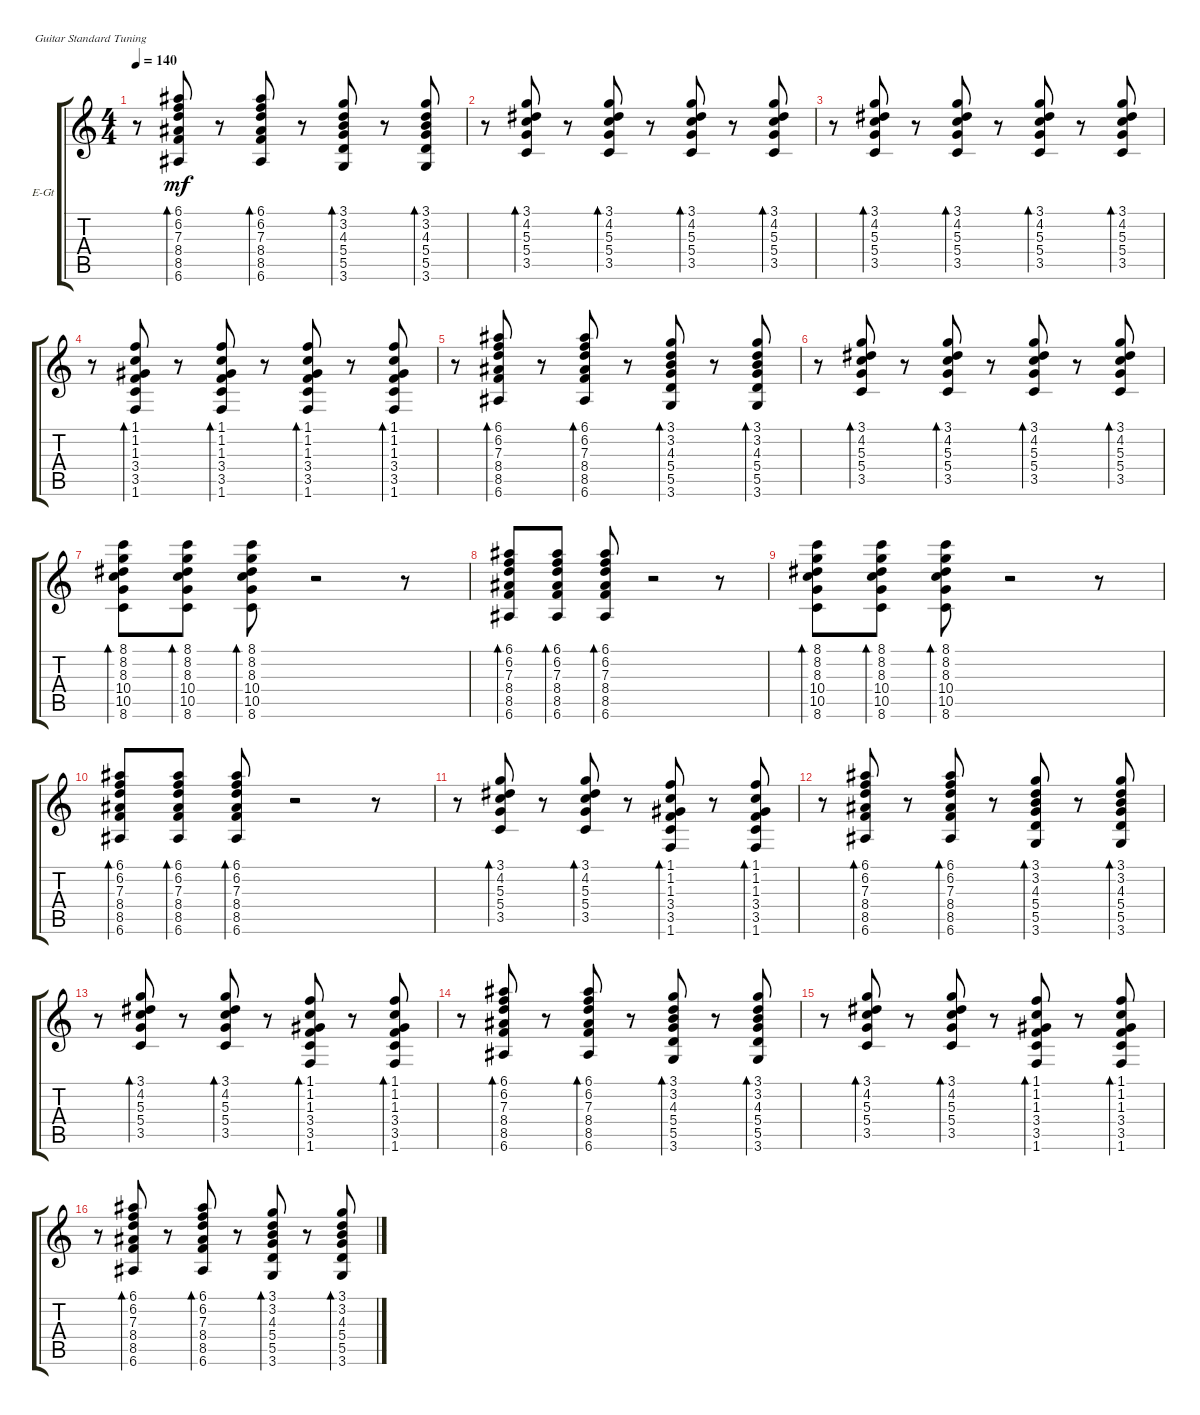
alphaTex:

\defaultSystemsLayout 4
\bracketExtendMode groupsimilarinstruments
\firstSystemTrackNameOrientation horizontal
\otherSystemsTrackNameOrientation horizontal
\track ("Electric Guitar" "E-Gt") {instrument electricguitarclean}
\staff {score tabs}
\tuning (E4 B3 G3 D3 A2 E2)
\ts (4 4)
\tempo 140
\clef g2
\ks c
r.8{dy mf} (6.6 8.5 8.4 7.3 6.2 6.1).8{bd 30} r.8 (6.6 8.5 8.4 7.3 6.2 6.1).8{bd 30} r.8 (3.6 5.5 5.4 4.3 3.2 3.1).8{bd 30} r.8 (3.6 5.5 5.4 4.3 3.2 3.1).8{bd 30} |
r.8 (3.5 5.4 5.3 4.2 3.1).8{bd 30} r.8 (3.5 5.4 5.3 4.2 3.1).8{bd 30} r.8 (3.5 5.4 5.3 4.2 3.1).8{bd 30} r.8 (3.5 5.4 5.3 4.2 3.1).8{bd 30} |
r.8 (3.5 5.4 5.3 4.2 3.1).8{bd 30} r.8 (3.5 5.4 5.3 4.2 3.1).8{bd 30} r.8 (3.5 5.4 5.3 4.2 3.1).8{bd 30} r.8 (3.5 5.4 5.3 4.2 3.1).8{bd 30} |
r.8 (1.6 3.5 3.4 1.3 1.2 1.1).8{bd 30} r.8 (1.6 3.5 3.4 1.3 1.2 1.1).8{bd 30} r.8 (1.6 3.5 3.4 1.3 1.2 1.1).8{bd 30} r.8 (1.6 3.5 3.4 1.3 1.2 1.1).8{bd 30} |
r.8 (6.6 8.5 8.4 7.3 6.2 6.1).8{bd 30} r.8 (6.6 8.5 8.4 7.3 6.2 6.1).8{bd 30} r.8 (3.6 5.5 5.4 4.3 3.2 3.1).8{bd 30} r.8 (3.6 5.5 5.4 4.3 3.2 3.1).8{bd 30} |
r.8 (3.5 5.4 5.3 4.2 3.1).8{bd 30} r.8 (3.5 5.4 5.3 4.2 3.1).8{bd 30} r.8 (3.5 5.4 5.3 4.2 3.1).8{bd 30} r.8 (3.5 5.4 5.3 4.2 3.1).8{bd 30} |
(8.6 10.5 10.4 8.3 8.2 8.1).8{bd 30} (8.6 10.5 10.4 8.3 8.2 8.1).8{bd 30} (8.6 10.5 10.4 8.3 8.2 8.1).8{bd 30} r.2 r.8 |
(6.6 8.5 8.4 7.3 6.2 6.1).8{bd 30} (6.6 8.5 8.4 7.3 6.2 6.1).8{bd 30} (6.6 8.5 8.4 7.3 6.2 6.1).8{bd 30} r.2 r.8 |
(8.6 10.5 10.4 8.3 8.2 8.1).8{bd 30} (8.6 10.5 10.4 8.3 8.2 8.1).8{bd 30} (8.6 10.5 10.4 8.3 8.2 8.1).8{bd 30} r.2 r.8 |
(6.6 8.5 8.4 7.3 6.2 6.1).8{bd 30} (6.6 8.5 8.4 7.3 6.2 6.1).8{bd 30} (6.6 8.5 8.4 7.3 6.2 6.1).8{bd 30} r.2 r.8 |
r.8 (3.5 5.4 5.3 4.2 3.1).8{bd 30} r.8 (3.5 5.4 5.3 4.2 3.1).8{bd 30} r.8 (1.6 3.5 3.4 1.3 1.2 1.1).8{bd 30} r.8 (1.6 3.5 3.4 1.3 1.2 1.1).8{bd 30} |
r.8 (6.6 8.5 8.4 7.3 6.2 6.1).8{bd 30} r.8 (6.6 8.5 8.4 7.3 6.2 6.1).8{bd 30} r.8 (3.6 5.5 5.4 4.3 3.2 3.1).8{bd 30} r.8 (3.6 5.5 5.4 4.3 3.2 3.1).8{bd 30} |
r.8 (3.5 5.4 5.3 4.2 3.1).8{bd 30} r.8 (3.5 5.4 5.3 4.2 3.1).8{bd 30} r.8 (1.6 3.5 3.4 1.3 1.2 1.1).8{bd 30} r.8 (1.6 3.5 3.4 1.3 1.2 1.1).8{bd 30} |
r.8 (6.6 8.5 8.4 7.3 6.2 6.1).8{bd 30} r.8 (6.6 8.5 8.4 7.3 6.2 6.1).8{bd 30} r.8 (3.6 5.5 5.4 4.3 3.2 3.1).8{bd 30} r.8 (3.6 5.5 5.4 4.3 3.2 3.1).8{bd 30} |
r.8 (3.5 5.4 5.3 4.2 3.1).8{bd 30} r.8 (3.5 5.4 5.3 4.2 3.1).8{bd 30} r.8 (1.6 3.5 3.4 1.3 1.2 1.1).8{bd 30} r.8 (1.6 3.5 3.4 1.3 1.2 1.1).8{bd 30} |
r.8 (6.6 8.5 8.4 7.3 6.2 6.1).8{bd 30} r.8 (6.6 8.5 8.4 7.3 6.2 6.1).8{bd 30} r.8 (3.6 5.5 5.4 4.3 3.2 3.1).8{bd 30} r.8 (3.6 5.5 5.4 4.3 3.2 3.1).8{bd 30}
